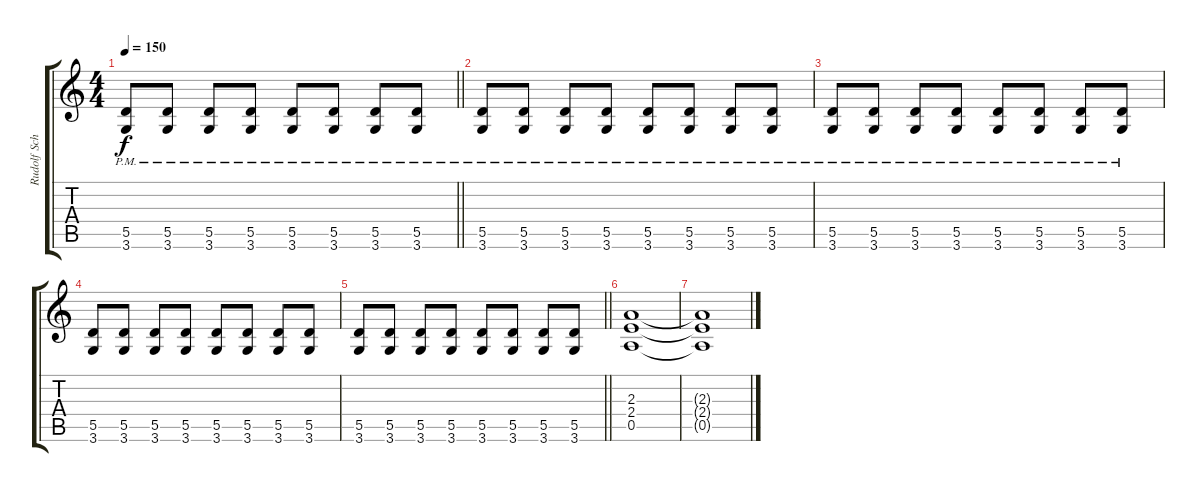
\track ("Rudolf Schenker" "Rudolf Sch") {instrument overdrivenguitar}
\staff {score tabs}
\tuning (E4 B3 G3 D3 A2 E2) {hide}
\ts (4 4)
\tempo 150
\clef g2
\barLineRight lightlight
\ks c
(5.5{pm} 3.6{pm}).8{dy f} (5.5{pm} 3.6{pm}).8 (5.5{pm} 3.6{pm}).8 (5.5{pm} 3.6{pm}).8 (5.5{pm} 3.6{pm}).8 (5.5{pm} 3.6{pm}).8 (5.5{pm} 3.6{pm}).8 (5.5{pm} 3.6{pm}).8 |
(5.5{pm} 3.6{pm}).8 (5.5{pm} 3.6{pm}).8 (5.5{pm} 3.6{pm}).8 (5.5{pm} 3.6{pm}).8 (5.5{pm} 3.6{pm}).8 (5.5{pm} 3.6{pm}).8 (5.5{pm} 3.6{pm}).8 (5.5{pm} 3.6{pm}).8 |
(5.5{pm} 3.6{pm}).8 (5.5{pm} 3.6{pm}).8 (5.5{pm} 3.6{pm}).8 (5.5{pm} 3.6{pm}).8 (5.5{pm} 3.6{pm}).8 (5.5{pm} 3.6{pm}).8 (5.5{pm} 3.6{pm}).8 (5.5{pm} 3.6{pm}).8 |
(5.5 3.6).8{volume 7} (5.5 3.6).8 (5.5 3.6).8 (5.5 3.6).8{volume 9} (5.5 3.6).8 (5.5 3.6).8 (5.5 3.6).8 (5.5 3.6).8{volume 12} |
\barLineRight lightlight
(5.5 3.6).8{volume 16} (5.5 3.6).8 (5.5 3.6).8 (5.5 3.6).8 (5.5 3.6).8 (5.5 3.6).8 (5.5 3.6).8 (5.5 3.6).8 |
(2.3 2.4 0.5).1 |
(2.3{t} 2.4{t} 0.5{t}).1
